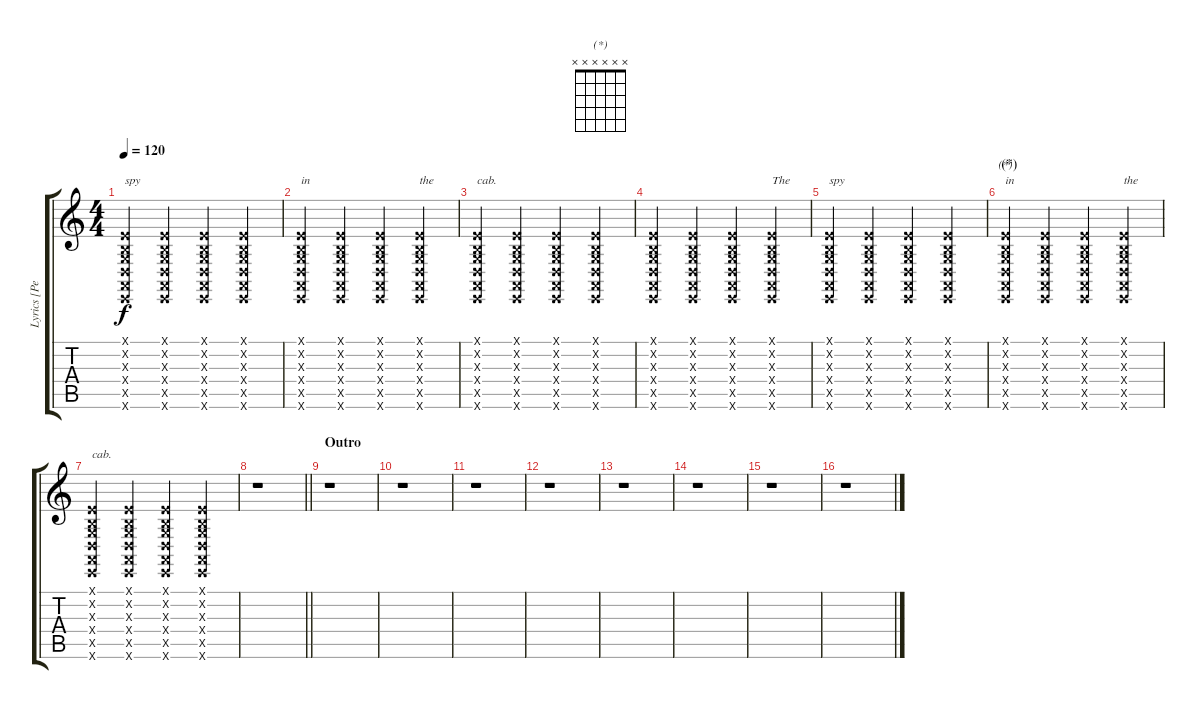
\track ("Lyrics [Peter Murphy]" "Lyrics [Pe") {instrument synthvoice}
\staff {score tabs}
\tuning (E4 B3 G3 D3 A2 E2) {hide}
\chord ("(*)" x x x x x x) {firstfret 0}
\ts (4 4)
\tempo 120
\clef g2
\ks c
(0.1{x} 0.2{x} 0.3{x} 0.4{x} 0.5{x} 0.6{x}).4{txt "spy" dy f volume 0} (0.1{x} 0.2{x} 0.3{x} 0.4{x} 0.5{x} 0.6{x}).4{volume 0} (0.1{x} 0.2{x} 0.3{x} 0.4{x} 0.5{x} 0.6{x}).4{volume 0} (0.1{x} 0.2{x} 0.3{x} 0.4{x} 0.5{x} 0.6{x}).4{volume 0} |
(0.1{x} 0.2{x} 0.3{x} 0.4{x} 0.5{x} 0.6{x}).4{txt "in" volume 0} (0.1{x} 0.2{x} 0.3{x} 0.4{x} 0.5{x} 0.6{x}).4{volume 0} (0.1{x} 0.2{x} 0.3{x} 0.4{x} 0.5{x} 0.6{x}).4{volume 0} (0.1{x} 0.2{x} 0.3{x} 0.4{x} 0.5{x} 0.6{x}).4{txt "the" volume 0} |
(0.1{x} 0.2{x} 0.3{x} 0.4{x} 0.5{x} 0.6{x}).4{txt "cab." volume 0} (0.1{x} 0.2{x} 0.3{x} 0.4{x} 0.5{x} 0.6{x}).4{volume 0} (0.1{x} 0.2{x} 0.3{x} 0.4{x} 0.5{x} 0.6{x}).4{volume 0} (0.1{x} 0.2{x} 0.3{x} 0.4{x} 0.5{x} 0.6{x}).4{volume 0} |
(0.1{x} 0.2{x} 0.3{x} 0.4{x} 0.5{x} 0.6{x}).4{volume 0} (0.1{x} 0.2{x} 0.3{x} 0.4{x} 0.5{x} 0.6{x}).4{volume 0} (0.1{x} 0.2{x} 0.3{x} 0.4{x} 0.5{x} 0.6{x}).4{volume 0} (0.1{x} 0.2{x} 0.3{x} 0.4{x} 0.5{x} 0.6{x}).4{txt "The" volume 0} |
(0.1{x} 0.2{x} 0.3{x} 0.4{x} 0.5{x} 0.6{x}).4{txt "spy" volume 0} (0.1{x} 0.2{x} 0.3{x} 0.4{x} 0.5{x} 0.6{x}).4{volume 0} (0.1{x} 0.2{x} 0.3{x} 0.4{x} 0.5{x} 0.6{x}).4{volume 0} (0.1{x} 0.2{x} 0.3{x} 0.4{x} 0.5{x} 0.6{x}).4{volume 0} |
\section ("" "(*)")
(0.1{x} 0.2{x} 0.3{x} 0.4{x} 0.5{x} 0.6{x}).4{ch "(*)" txt "in" volume 0} (0.1{x} 0.2{x} 0.3{x} 0.4{x} 0.5{x} 0.6{x}).4{volume 0} (0.1{x} 0.2{x} 0.3{x} 0.4{x} 0.5{x} 0.6{x}).4{volume 0} (0.1{x} 0.2{x} 0.3{x} 0.4{x} 0.5{x} 0.6{x}).4{txt "the" volume 0} |
(0.1{x} 0.2{x} 0.3{x} 0.4{x} 0.5{x} 0.6{x}).4{txt "cab." volume 0} (0.1{x} 0.2{x} 0.3{x} 0.4{x} 0.5{x} 0.6{x}).4{volume 0} (0.1{x} 0.2{x} 0.3{x} 0.4{x} 0.5{x} 0.6{x}).4{volume 0} (0.1{x} 0.2{x} 0.3{x} 0.4{x} 0.5{x} 0.6{x}).4{volume 0} |
\barLineRight lightlight
r.1 |
\section ("" "Outro")
r.1 |
r.1 |
r.1 |
r.1 |
r.1 |
r.1 |
r.1 |
r.1
